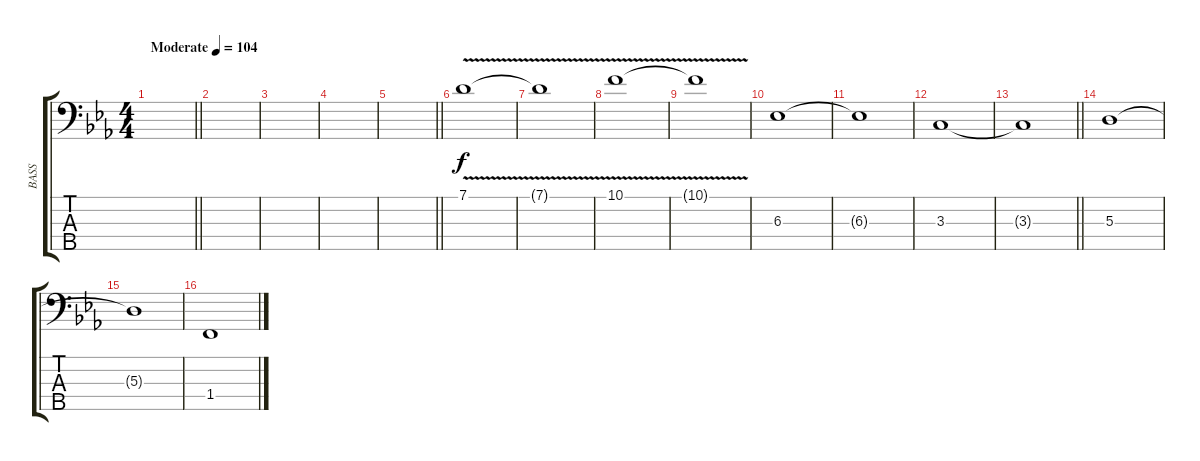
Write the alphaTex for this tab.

\track ("BASS" "BASS") {instrument electricbassfinger}
\staff {score tabs}
\tuning (G2 D2 A1 E1 B0) {hide}
\ts (4 4)
\tempo (104 "Moderate")
\clef f4
\barLineRight lightlight
\ks eb
|
|
|
|
\barLineRight lightlight
|
7.1{v}.1 |
7.1{t}.1 |
10.1{v}.1 |
10.1{t}.1 |
6.3.1 |
6.3{t}.1 |
3.3.1 |
\barLineRight lightlight
3.3{t}.1 |
5.3.1 |
5.3{t}.1 |
1.4.1
